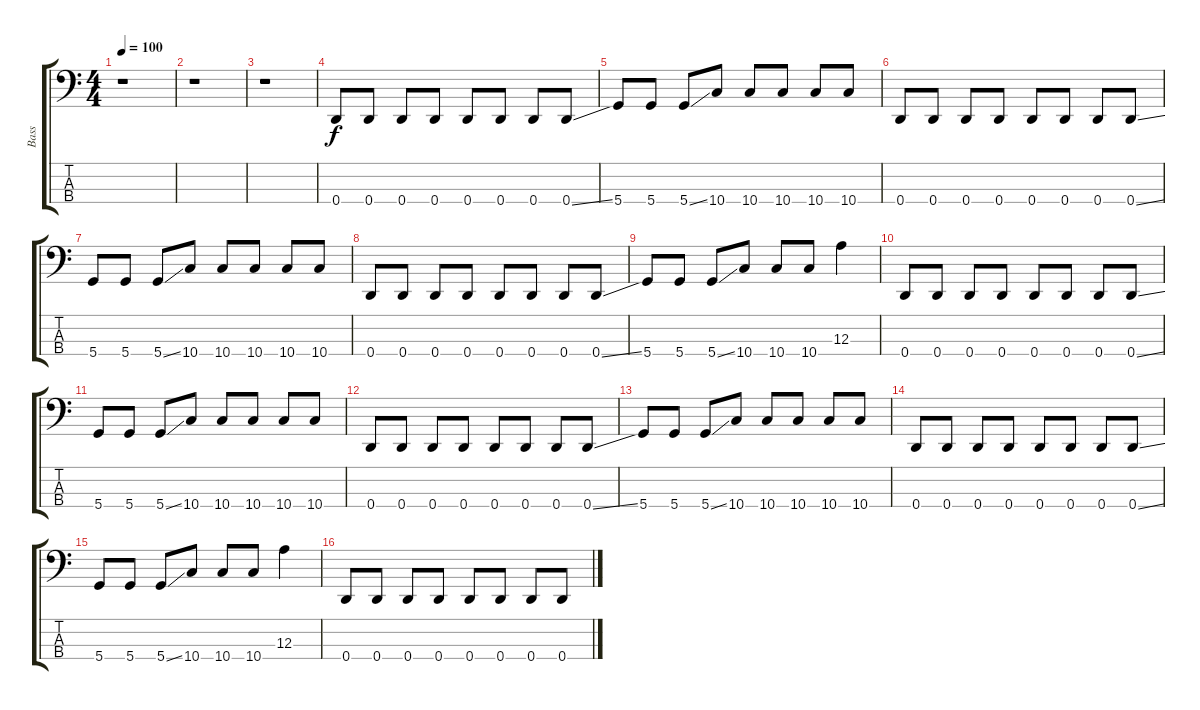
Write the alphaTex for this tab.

\track ("Bass" "Bass") {instrument electricbassfinger}
\staff {score tabs}
\tuning (G2 D2 A1 D1) {hide}
\ts (4 4)
\tempo 100
\clef f4
\ks c
r.1{dy f} |
r.1 |
r.1 |
0.4.8 0.4.8 0.4.8 0.4.8 0.4.8 0.4.8 0.4.8 0.4{ss}.8 |
5.4.8 5.4.8 5.4{ss}.8 10.4.8 10.4.8 10.4.8 10.4.8 10.4.8 |
0.4.8 0.4.8 0.4.8 0.4.8 0.4.8 0.4.8 0.4.8 0.4{ss}.8 |
5.4.8 5.4.8 5.4{ss}.8 10.4.8 10.4.8 10.4.8 10.4.8 10.4.8 |
0.4.8 0.4.8 0.4.8 0.4.8 0.4.8 0.4.8 0.4.8 0.4{ss}.8 |
5.4.8 5.4.8 5.4{ss}.8 10.4.8 10.4.8 10.4.8 12.3.4 |
0.4.8 0.4.8 0.4.8 0.4.8 0.4.8 0.4.8 0.4.8 0.4{ss}.8 |
5.4.8 5.4.8 5.4{ss}.8 10.4.8 10.4.8 10.4.8 10.4.8 10.4.8 |
0.4.8 0.4.8 0.4.8 0.4.8 0.4.8 0.4.8 0.4.8 0.4{ss}.8 |
5.4.8 5.4.8 5.4{ss}.8 10.4.8 10.4.8 10.4.8 10.4.8 10.4.8 |
0.4.8 0.4.8 0.4.8 0.4.8 0.4.8 0.4.8 0.4.8 0.4{ss}.8 |
5.4.8 5.4.8 5.4{ss}.8 10.4.8 10.4.8 10.4.8 12.3.4 |
0.4.8 0.4.8 0.4.8 0.4.8 0.4.8 0.4.8 0.4.8 0.4{ss}.8
